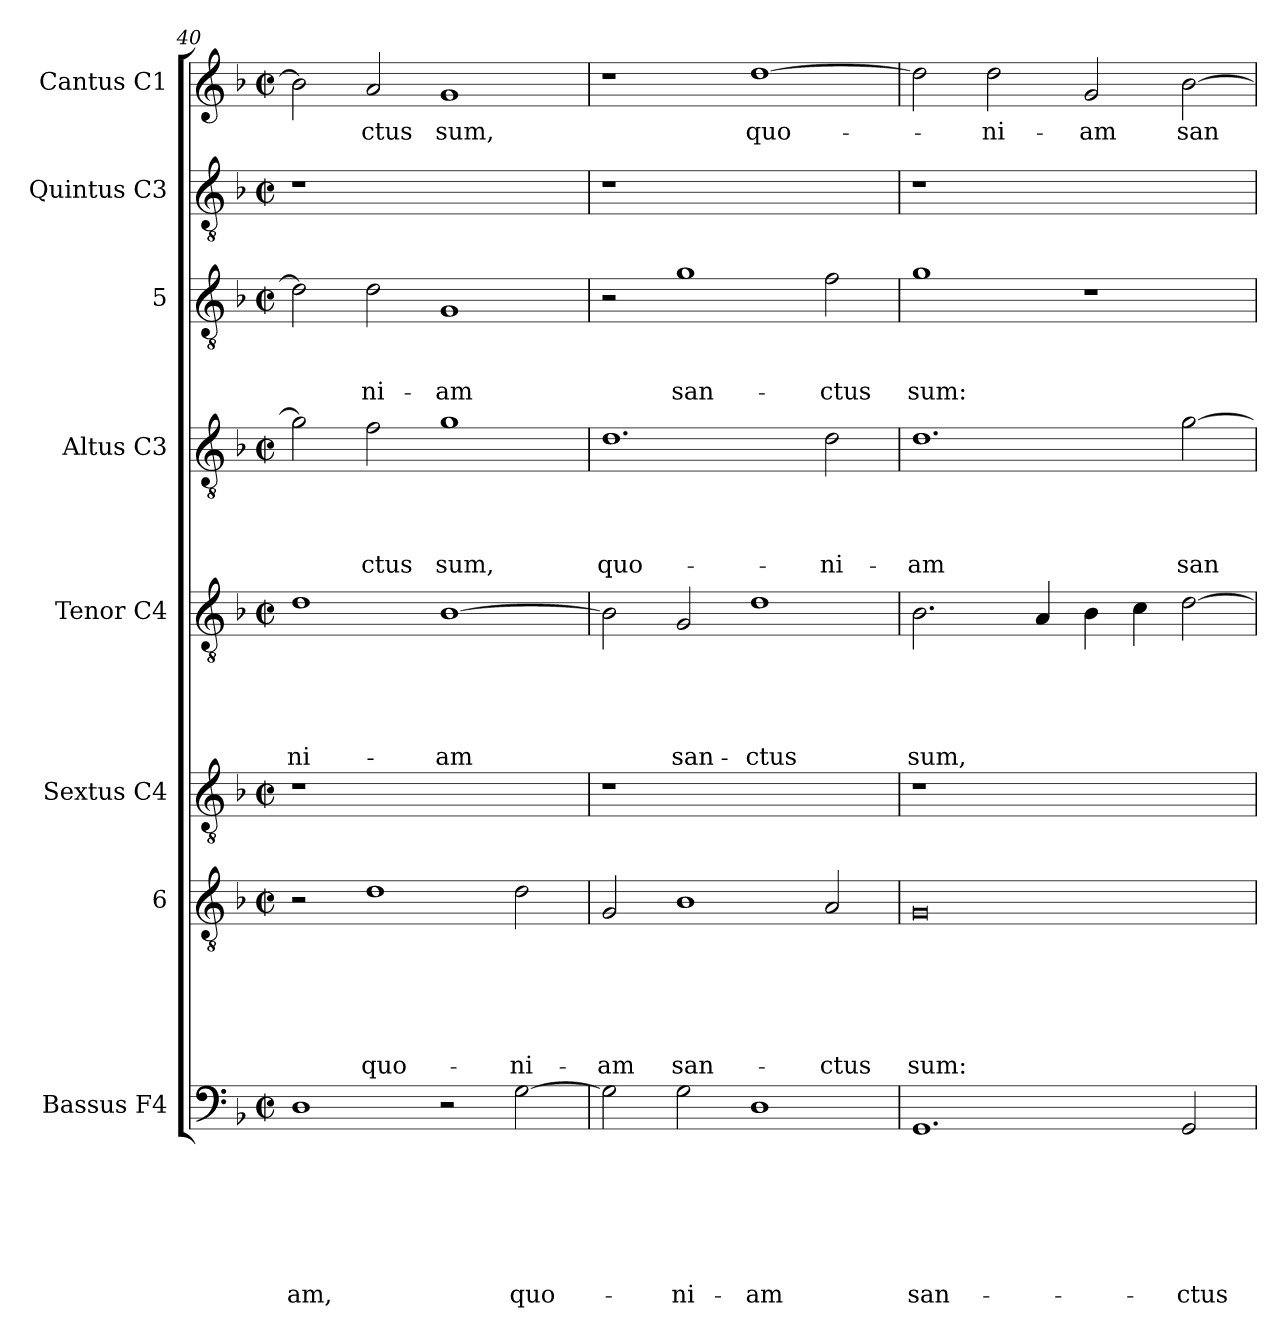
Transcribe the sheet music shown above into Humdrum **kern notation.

**kern	**text	**text	**text	**text	**text	**text	**text	**kern	**text	**text	**text	**text	**text	**text	**kern	**kern	**text	**text	**text	**text	**text	**kern	**text	**text	**text	**text	**kern	**text	**text	**text	**kern	**kern	**text
*part8	*part8	*part8	*part8	*part8	*part8	*part8	*part8	*part7	*part7	*part7	*part7	*part7	*part7	*part7	*part6	*part5	*part5	*part5	*part5	*part5	*part5	*part4	*part4	*part4	*part4	*part4	*part3	*part3	*part3	*part3	*part2	*part1	*part1
*staff8	*staff8	*staff8	*staff8	*staff8	*staff8	*staff8	*staff8	*staff7	*staff7	*staff7	*staff7	*staff7	*staff7	*staff7	*staff6	*staff5	*staff5	*staff5	*staff5	*staff5	*staff5	*staff4	*staff4	*staff4	*staff4	*staff4	*staff3	*staff3	*staff3	*staff3	*staff2	*staff1	*staff1
*I"Bassus F4	*	*	*	*	*	*	*	*I"6	*	*	*	*	*	*	*I"Sextus C4	*I"Tenor C4	*	*	*	*	*	*I"Altus C3	*	*	*	*	*I"5	*	*	*	*I"Quintus C3	*I"Cantus C1	*
*I'B	*	*	*	*	*	*	*	*	*	*	*	*	*	*	*	*I'T	*	*	*	*	*	*I'A	*	*	*	*	*	*	*	*	*	*I'C	*
*clefF4	*	*	*	*	*	*	*	*clefGv2	*	*	*	*	*	*	*clefGv2	*clefGv2	*	*	*	*	*	*clefGv2	*	*	*	*	*clefGv2	*	*	*	*clefGv2	*clefG2	*
*k[b-]	*	*	*	*	*	*	*	*k[b-]	*	*	*	*	*	*	*k[b-]	*k[b-]	*	*	*	*	*	*k[b-]	*	*	*	*	*k[b-]	*	*	*	*k[b-]	*k[b-]	*
*F:	*	*	*	*	*	*	*	*F:	*	*	*	*	*	*	*F:	*F:	*	*	*	*	*	*F:	*	*	*	*	*F:	*	*	*	*F:	*F:	*
*M2/2	*	*	*	*	*	*	*	*M2/2	*	*	*	*	*	*	*M2/2	*M2/2	*	*	*	*	*	*M2/2	*	*	*	*	*M2/2	*	*	*	*M2/2	*M2/2	*
*met(c|)	*	*	*	*	*	*	*	*met(c|)	*	*	*	*	*	*	*met(c|)	*met(c|)	*	*	*	*	*	*met(c|)	*	*	*	*	*met(c|)	*	*	*	*met(c|)	*met(c|)	*
=40	=40	=40	=40	=40	=40	=40	=40	=40	=40	=40	=40	=40	=40	=40	=40	=40	=40	=40	=40	=40	=40	=40	=40	=40	=40	=40	=40	=40	=40	=40	=40	=40	=40
!	!	!	!	!	!	!	!LO:LY:b	!	!	!	!	!	!	!	!	!	!	!	!	!	!LO:LY:b	!	!	!	!	!	!	!	!	!	!	!	!
1D	.	.	.	.	.	.	-am,	2r	.	.	.	.	.	.	1r	1d	.	.	.	.	-ni-	2g\]	.	.	.	.	2d\]	.	.	.	1r	2b-\]	.
!	!	!	!	!	!	!	!	!	!	!	!	!	!	!LO:LY:b	!	!	!	!	!	!	!	!	!	!	!	!LO:LY:b	!	!	!	!LO:LY:b	!	!	!LO:LY:b
.	.	.	.	.	.	.	.	1d	.	.	.	.	.	quo-	.	.	.	.	.	.	.	2f\	.	.	.	-ctus	2d\	.	.	-ni-	.	2a/	-ctus
!	!	!	!	!	!	!	!	!	!	!	!	!	!	!	!	!	!	!	!	!	!LO:LY:b	!	!	!	!	!LO:LY:b	!	!	!	!LO:LY:b	!	!	!LO:LY:b
2r	.	.	.	.	.	.	.	.	.	.	.	.	.	.	1ryy	[>1B-	.	.	.	.	-am	1g	.	.	.	sum,	1G	.	.	-am	1ryy	1g	sum,
!	!	!	!	!	!	!	!LO:LY:b	!	!	!	!	!	!	!LO:LY:b	!	!	!	!	!	!	!	!	!	!	!	!	!	!	!	!	!	!	!
[>2G\	.	.	.	.	.	.	quo-	2d\	.	.	.	.	.	-ni-	.	.	.	.	.	.	.	.	.	.	.	.	.	.	.	.	.	.	.
=41	=41	=41	=41	=41	=41	=41	=41	=41	=41	=41	=41	=41	=41	=41	=41	=41	=41	=41	=41	=41	=41	=41	=41	=41	=41	=41	=41	=41	=41	=41	=41	=41	=41
!	!	!	!	!	!	!	!	!	!	!	!	!	!	!LO:LY:b	!	!	!	!	!	!	!	!	!	!	!	!LO:LY:b	!	!	!	!	!	!	!
2G\]	.	.	.	.	.	.	.	2G/	.	.	.	.	.	-am	1r	2B-\]	.	.	.	.	.	1.d	.	.	.	quo-	2r	.	.	.	1r	1r	.
!	!	!	!	!	!	!	!LO:LY:b	!	!	!	!	!	!	!LO:LY:b	!	!	!	!	!	!	!LO:LY:b	!	!	!	!	!	!	!	!	!LO:LY:b	!	!	!
2G\	.	.	.	.	.	.	-ni-	1B-	.	.	.	.	.	san-	.	2G/	.	.	.	.	san-	.	.	.	.	.	1g	.	.	san-	.	.	.
!	!	!	!	!	!	!	!LO:LY:b	!	!	!	!	!	!	!	!	!	!	!	!	!	!LO:LY:b	!	!	!	!	!	!	!	!	!	!	!	!LO:LY:b
1D	.	.	.	.	.	.	-am	.	.	.	.	.	.	.	1ryy	1d	.	.	.	.	-ctus	.	.	.	.	.	.	.	.	.	1ryy	[>1dd	quo-
!	!	!	!	!	!	!	!	!	!	!	!	!	!	!LO:LY:b	!	!	!	!	!	!	!	!	!	!	!	!LO:LY:b	!	!	!	!LO:LY:b	!	!	!
.	.	.	.	.	.	.	.	2A/	.	.	.	.	.	-ctus	.	.	.	.	.	.	.	2d\	.	.	.	-ni-	2f\	.	.	-ctus	.	.	.
=42	=42	=42	=42	=42	=42	=42	=42	=42	=42	=42	=42	=42	=42	=42	=42	=42	=42	=42	=42	=42	=42	=42	=42	=42	=42	=42	=42	=42	=42	=42	=42	=42	=42
!	!	!	!	!	!	!	!LO:LY:b	!	!	!	!	!	!	!LO:LY:b	!	!	!	!	!	!	!LO:LY:b	!	!	!	!	!LO:LY:b	!	!	!	!LO:LY:b	!	!	!
1.GG	.	.	.	.	.	.	san-	0G	.	.	.	.	.	sum:	1r	2.B-\	.	.	.	.	sum,	1.d	.	.	.	-am	1g	.	.	sum:	1r	2dd\]	.
!	!	!	!	!	!	!	!	!	!	!	!	!	!	!	!	!	!	!	!	!	!	!	!	!	!	!	!	!	!	!	!	!	!LO:LY:b
.	.	.	.	.	.	.	.	.	.	.	.	.	.	.	.	.	.	.	.	.	.	.	.	.	.	.	.	.	.	.	.	2dd\	-ni-
.	.	.	.	.	.	.	.	.	.	.	.	.	.	.	.	4A/	.	.	.	.	.	.	.	.	.	.	.	.	.	.	.	.	.
!	!	!	!	!	!	!	!	!	!	!	!	!	!	!	!	!	!	!	!	!	!	!	!	!	!	!	!	!	!	!	!	!	!LO:LY:b
.	.	.	.	.	.	.	.	.	.	.	.	.	.	.	1ryy	4B-\	.	.	.	.	.	.	.	.	.	.	1r	.	.	.	1ryy	2g/	-am
.	.	.	.	.	.	.	.	.	.	.	.	.	.	.	.	4c\	.	.	.	.	.	.	.	.	.	.	.	.	.	.	.	.	.
!	!	!	!	!	!	!	!LO:LY:b	!	!	!	!	!	!	!	!	!	!	!	!	!	!	!	!	!	!	!LO:LY:b	!	!	!	!	!	!	!LO:LY:b
2GG/	.	.	.	.	.	.	-ctus	.	.	.	.	.	.	.	.	[>2d\	.	.	.	.	.	[>2g\	.	.	.	san-	.	.	.	.	.	[>2b-\	san-
=	=	=	=	=	=	=	=	=	=	=	=	=	=	=	=	=	=	=	=	=	=	=	=	=	=	=	=	=	=	=	=	=	=
*-	*-	*-	*-	*-	*-	*-	*-	*-	*-	*-	*-	*-	*-	*-	*-	*-	*-	*-	*-	*-	*-	*-	*-	*-	*-	*-	*-	*-	*-	*-	*-	*-	*-
